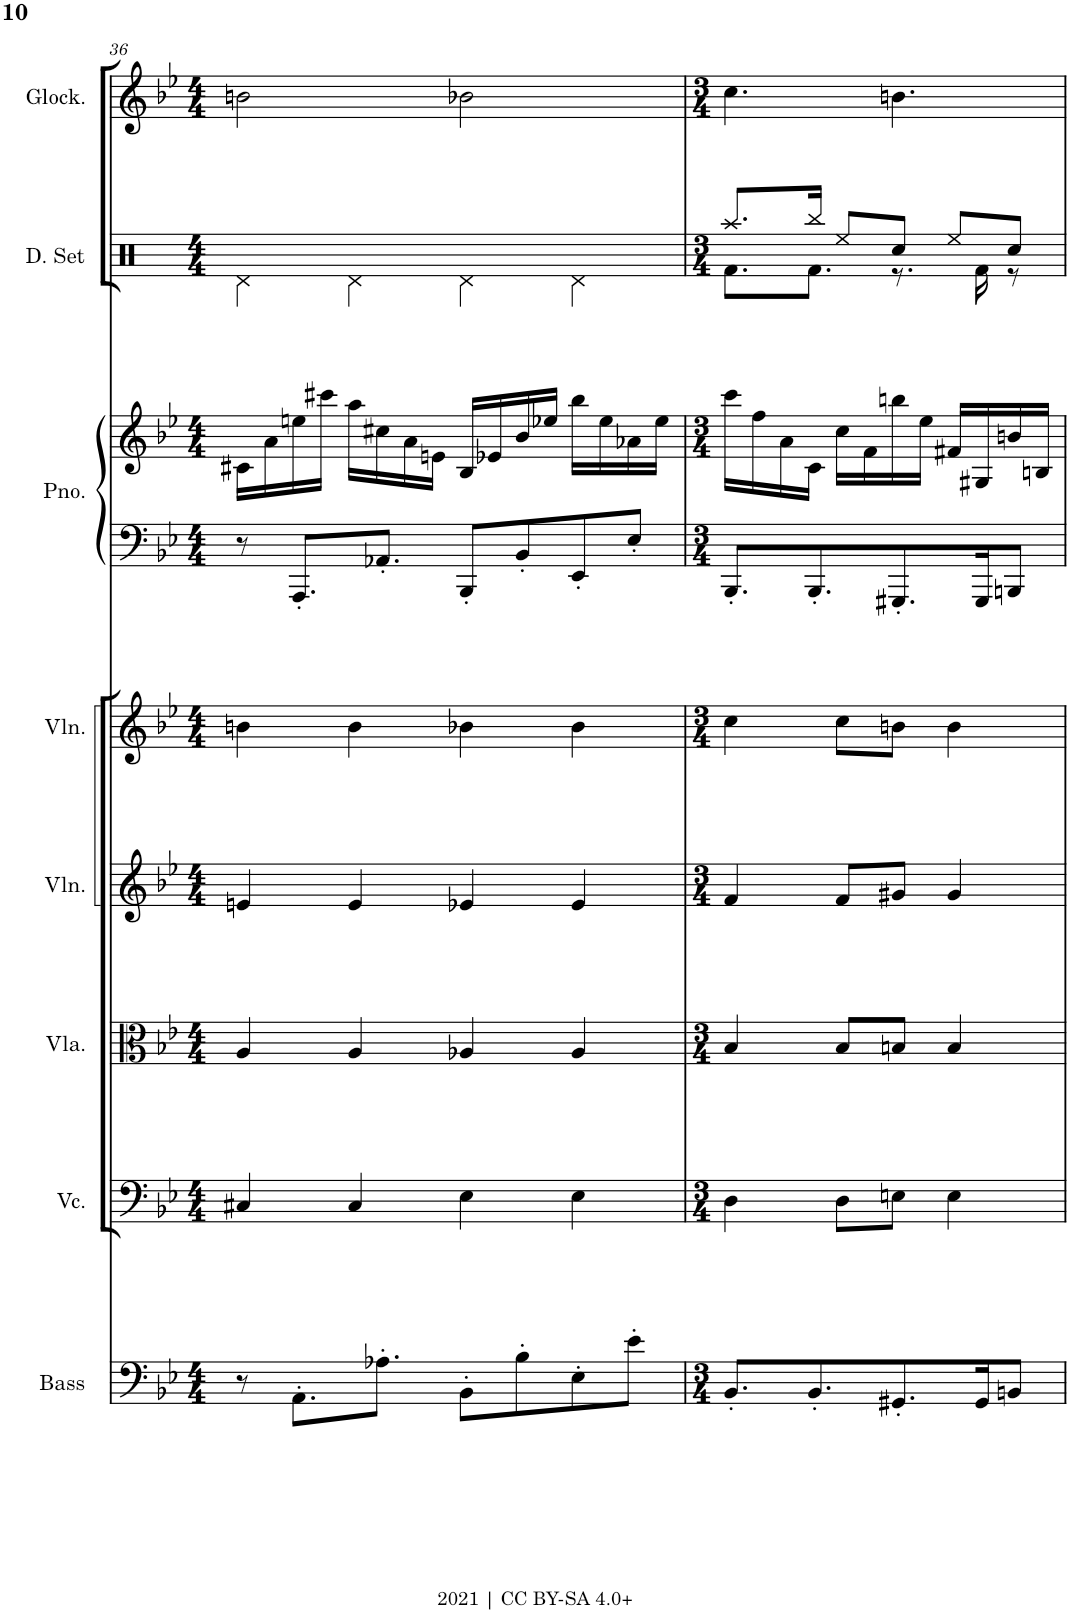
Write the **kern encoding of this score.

**kern	**kern	**kern	**kern	**kern	**kern	**kern	**kern
*part7	*part6	*part5	*part4	*part3	*part2	*part2	*part1
*staff8	*staff7	*staff6	*staff5	*staff4	*staff3	*staff2	*staff1
*I"Acoustic Bass	*I"Violoncello	*I"Viola	*I"Violin	*I"Violin	*I"Piano	*	*I"Glockenspiel
*I'Bass	*I'Vc.	*I'Vla.	*I'Vln.	*I'Vln.	*I'Pno.	*	*I'Glock.
!!LO:PB:g=z
*clefF4	*clefF4	*clefC3	*clefG2	*clefG2	*clefF4	*clefG2	*clefG2
*Trd7c12	*	*	*	*	*	*	*Trd-14c-24
*k[b-e-]	*k[b-e-]	*k[b-e-]	*k[b-e-]	*k[b-e-]	*k[b-e-]	*k[b-e-]	*k[b-e-]
*M4/4	*M4/4	*M4/4	*M4/4	*M4/4	*M4/4	*M4/4	*M4/4
=36	=36	=36	=36	=36	=36	=36	=36
8r	4C#X/	4A/	4en/	4bn\	8r	16c#X\LL	2bn\
.	.	.	.	.	.	16a\	.
8.AA'\L	.	.	.	.	8.AAA'/L	16een\	.
.	.	.	.	.	.	16ccc#X\JJ	.
.	4C#/	4A/	4e/	4b\	.	16aa\LL	.
8.A-X'\J	.	.	.	.	8.AA-X'/J	16cc#X\	.
.	.	.	.	.	.	16a\	.
.	.	.	.	.	.	16en\JJ	.
8BB-'\L	4E-\	4A-X/	4e-X/	4b-X\	8BBB-'/L	16B-/LL	2b-X\
.	.	.	.	.	.	16e-X/	.
8B-'\	.	.	.	.	8BB-'/	16b-/	.
.	.	.	.	.	.	16ee-X/JJ	.
8E-'\	4E-\	4A-/	4e-/	4b-\	8EE-'/	16bb-\LL	.
.	.	.	.	.	.	16ee-\	.
8e-'\J	.	.	.	.	8E-'/J	16a-X\	.
.	.	.	.	.	.	16ee-\JJ	.
=37	=37	=37	=37	=37	=37	=37	=37
*M3/4	*M3/4	*M3/4	*M3/4	*M3/4	*M3/4	*M3/4	*M3/4
8.BB-'/L	4D\	4B-/	4f/	4cc\	8.BBB-'/L	16ccc\LL	4.cc\
.	.	.	.	.	.	16ff\	.
.	.	.	.	.	.	16a\	.
8.BB-'/	.	.	.	.	8.BBB-'/	16c\JJ	.
.	8D\L	8B-/L	8f/L	8cc\L	.	16cc\LL	.
.	.	.	.	.	.	16f\	.
8.GG#X'/	8En\J	8Bn/J	8g#X/J	8bn\J	8.GGG#X'/	16bbn\	4.bn\
.	.	.	.	.	.	16ee-\JJ	.
.	4E\	4B/	4g#/	4b\	.	16f#X/LL	.
16GG#/K	.	.	.	.	16GGG#/K	16G#X/	.
8BBn/J	.	.	.	.	8BBBn/J	16bn/	.
.	.	.	.	.	.	16Bn/JJ	.
=	=	=	=	=	=	=	=
*-	*-	*-	*-	*-	*-	*-	*-
